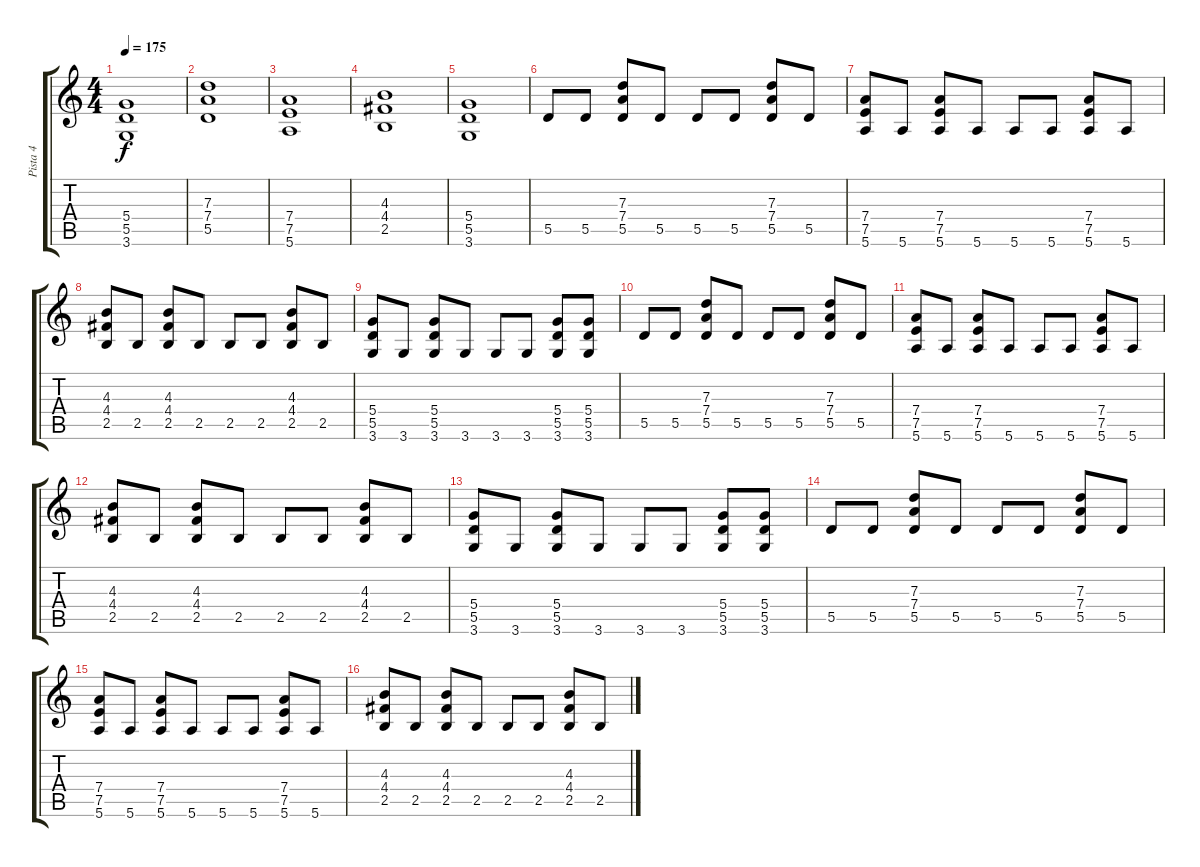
\track ("Pista 4" "Pista 4") {instrument overdrivenguitar}
\staff {score tabs}
\tuning (E4 B3 G3 D3 A2 E2) {hide}
\ts (4 4)
\tempo 175
\clef g2
\ks c
(5.4 5.5 3.6).1{dy f} |
(7.3 7.4 5.5).1 |
(7.4 7.5 5.6).1 |
(4.3 4.4 2.5).1 |
(5.4 5.5 3.6).1 |
5.5.8 5.5.8 (7.3 7.4 5.5).8 5.5.8 5.5.8 5.5.8 (7.3 7.4 5.5).8 5.5.8 |
(7.4 7.5 5.6).8 5.6.8 (7.4 7.5 5.6).8 5.6.8 5.6.8 5.6.8 (7.4 7.5 5.6).8 5.6.8 |
(4.3 4.4 2.5).8 2.5.8 (4.3 4.4 2.5).8 2.5.8 2.5.8 2.5.8 (4.3 4.4 2.5).8 2.5.8 |
(5.4 5.5 3.6).8 3.6.8 (5.4 5.5 3.6).8 3.6.8 3.6.8 3.6.8 (5.4 5.5 3.6).8 (5.4 5.5 3.6).8 |
5.5.8 5.5.8 (7.3 7.4 5.5).8 5.5.8 5.5.8 5.5.8 (7.3 7.4 5.5).8 5.5.8 |
(7.4 7.5 5.6).8 5.6.8 (7.4 7.5 5.6).8 5.6.8 5.6.8 5.6.8 (7.4 7.5 5.6).8 5.6.8 |
(4.3 4.4 2.5).8 2.5.8 (4.3 4.4 2.5).8 2.5.8 2.5.8 2.5.8 (4.3 4.4 2.5).8 2.5.8 |
(5.4 5.5 3.6).8 3.6.8 (5.4 5.5 3.6).8 3.6.8 3.6.8 3.6.8 (5.4 5.5 3.6).8 (5.4 5.5 3.6).8 |
5.5.8 5.5.8 (7.3 7.4 5.5).8 5.5.8 5.5.8 5.5.8 (7.3 7.4 5.5).8 5.5.8 |
(7.4 7.5 5.6).8 5.6.8 (7.4 7.5 5.6).8 5.6.8 5.6.8 5.6.8 (7.4 7.5 5.6).8 5.6.8 |
(4.3 4.4 2.5).8 2.5.8 (4.3 4.4 2.5).8 2.5.8 2.5.8 2.5.8 (4.3 4.4 2.5).8 2.5.8
